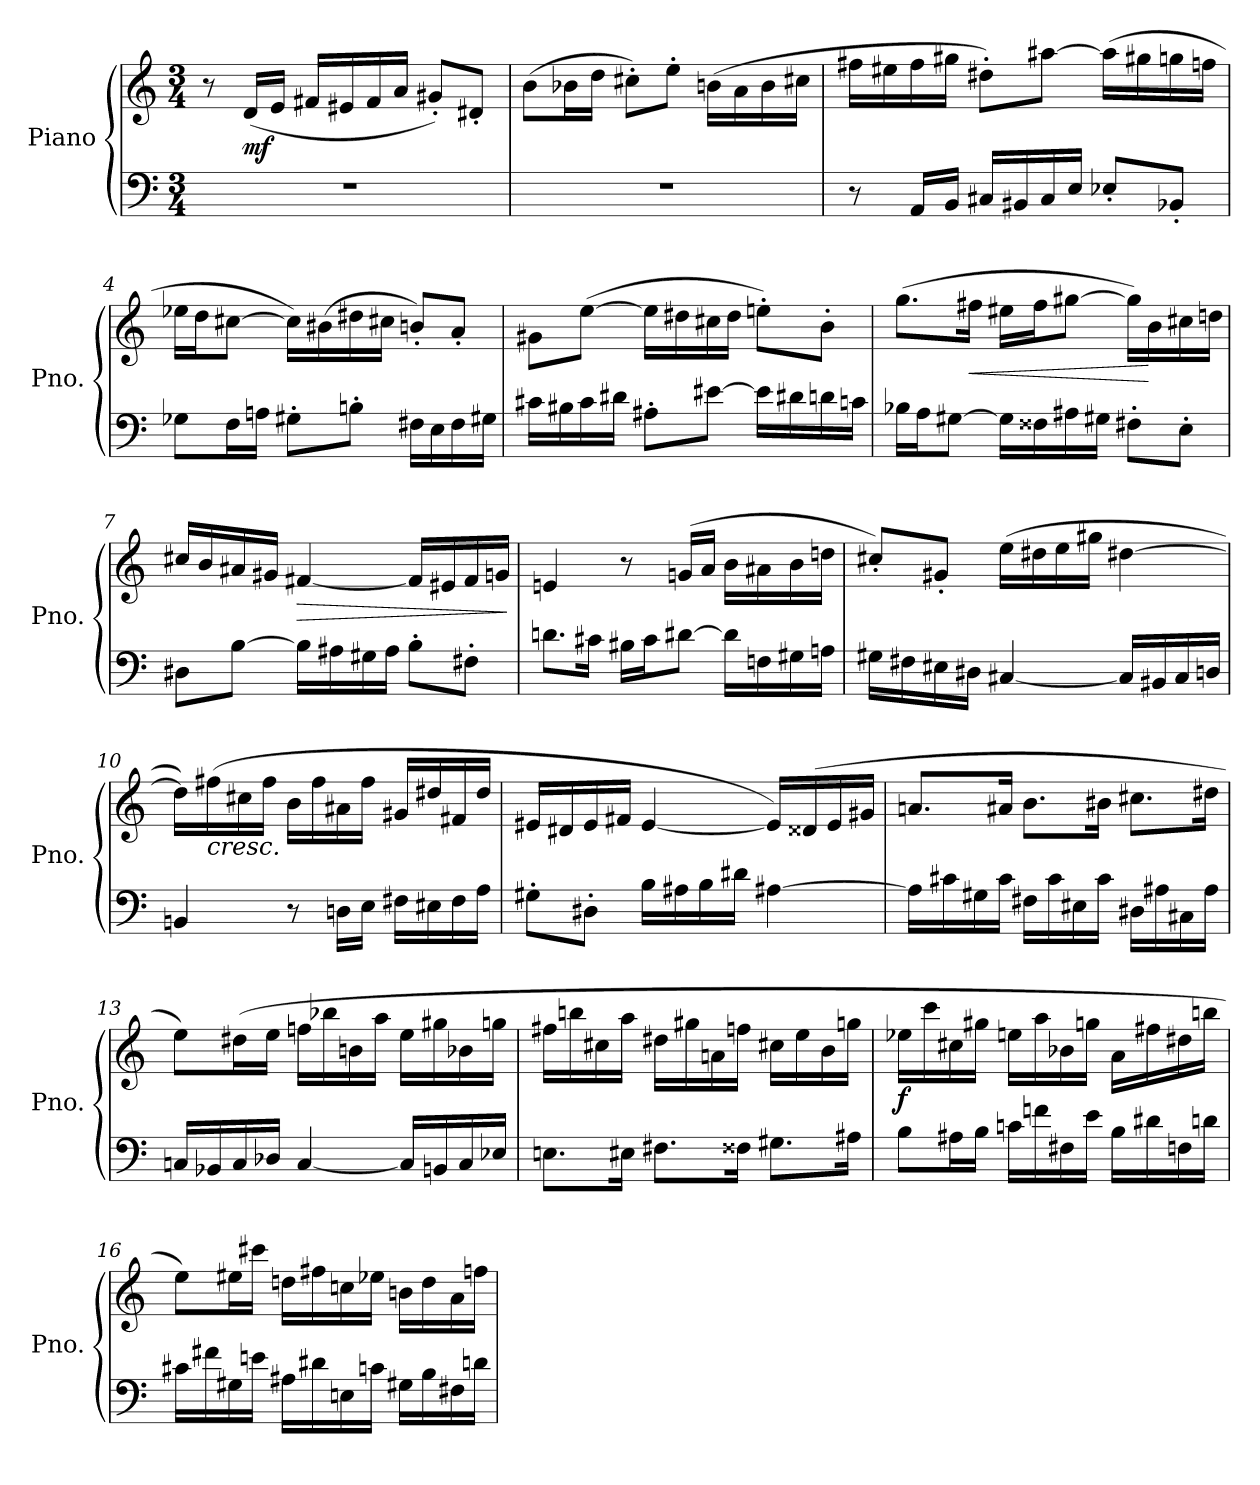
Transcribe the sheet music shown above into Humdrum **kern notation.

**kern	**kern	**dynam
*part1	*part1	*part1
*staff2	*staff1	*staff1/2
*I"Piano	*	*
*I'Pno.	*	*
*clefF4	*clefG2	*
*k[]	*k[]	*
*M3/4	*M3/4	*
*MM120	*MM120	*
=1	=1	=1
2.r	8r	.
!	!	!LO:DY:b
.	(<16d/LL	mf
.	16e/JJ	.
.	16f#X/LL	.
.	16e#X/	.
.	16f#/	.
.	16a/JJ	.
.	8g#X'/L)	.
.	8d#X'/J	.
=2	=2	=2
2.r	(>8b\L	.
.	16b-X\L	.
.	16dd\JJ	.
.	8cc#X'\L)	.
.	8ee'\J	.
.	(>16bn\LL	.
.	16a\	.
.	16b\	.
.	16cc#X\JJ	.
=3	=3	=3
8r	16ff#X\LL	.
.	16ee#X\	.
16AA/LL	16ff#\	.
16BB/JJ	16gg#X\JJ	.
16C#X/LL	8dd#X'\L)	.
16BB#X/	.	.
16C#/	[8aa#X\J	.
16E/JJ	.	.
8E-X'/L	(>16aa#\LL]	.
.	16gg#X\	.
8BB-X'/J	16ggn\	.
.	16ffn\JJ	.
!!LO:LB:g=z
=4	=4	=4
8G-X\L	16ee-X\LL	.
.	16dd\J	.
16F\L	[8cc#X\J	.
16An\JJ	.	.
8G#X'\L	16cc#\LL])	.
.	(>16b#X\	.
8Bn'\J	16dd#X\	.
.	16cc#X\JJ	.
16F#X\LL	8bn'/L)	.
16E\	.	.
16F#\	8a'/J	.
16G#X\JJ	.	.
=5	=5	=5
16c#X\LL	8g#X\L	.
16B#X\	.	.
16c#\	(>[8ee\J	.
16d#X\JJ	.	.
8A#X'\L	16ee\LL]	.
.	16dd#X\	.
[8e#X\J	16cc#X\	.
.	16dd#\JJ	.
16e#\LL]	8een'\L)	.
16d#X\	.	.
16dn\	8b'\J	.
16cn\JJ	.	.
!!LO:LB:g=z
=6	=6	=6
16B-X\LL	(>8.gg\L	.
16A\J	.	.
[8G#X\J	.	.
!	!	!LO:HP:b
.	16ff#X\Jk	<
16G#\LL]	16ee#X\LL	.
16F##X\	16ff#\J	.
16A#X\	[8gg#X\J	.
16G#X\JJ	.	.
8F#X'\L	16gg#\LL])	.
.	16b\	[
8E'\J	16cc#X\	.
.	16ddn\JJ	.
=7	=7	=7
8D#X\L	16cc#X/LL	.
.	16b/	.
[8B\J	16a#X/	.
.	16g#X/JJ	.
!	!	!LO:HP:b
16B\LL]	[4f#X/	>
16A#X\	.	.
16G#X\	.	.
16A#\JJ	.	.
8B'\L	16f#/LL]	.
.	16e#X/	.
8F#X'\J	16f#/	.
.	16gn/JJ	.
.	.	]
!!LO:LB:g=z
=8	=8	=8
8.dn\L	4en/	.
16c#X\Jk	.	.
16B#X\LL	8r	.
16c#\J	.	.
[8d#X\J	(>16gn/LL	.
.	16a/JJ	.
16d#\LL]	16b\LL	.
16Fn\	16a#X\	.
16G#X\	16b\	.
16An\JJ	16ddn\JJ	.
=9	=9	=9
16G#X\LL	8cc#X'/L)	.
16F#X\	.	.
16E#X\	8g#X'/J	.
16D#X\JJ	.	.
[4C#X/	(>16ee\LL	.
.	16dd#X\	.
.	16ee\	.
.	16gg#X\JJ	.
16C#/LL]	[4dd#X\	.
16BB#X/	.	.
16C#/	.	.
16Dn/JJ	.	.
!!LO:LB:g=z
=10	=10	=10
4BBn/	16dd#\LL])	.
!	!LO:TX:b:i:t=cresc.	!
.	(>16ff#X\	.
.	16cc#X\	.
.	16ff#\JJ	.
8r	16b\LL	.
.	16ff#\	.
16Dn\LL	16a#X\	.
16E\JJ	16ff#\JJ	.
16F#X\LL	16g#X/LL	.
16E#X\	16dd#X/	.
16F#\	16f#X/	.
16A\JJ	16dd#/JJ	.
=11	=11	=11
8G#X'\L	16e#X/LL	.
.	16d#X/	.
8D#X'\J	16e#/	.
.	16f#X/JJ	.
16B\LL	[4e#/	.
16A#X\	.	.
16B\	.	.
16d#X\JJ	.	.
[4A#X\	16e#/LL])	.
.	(>16d##X/	.
.	16e#/	.
.	16g#X/JJ	.
!!LO:LB:g=z
=12	=12	=12
16A#\LL]	8.an/L	.
16c#X\	.	.
16G#X\	.	.
16c#\JJ	16a#X/Jk	.
16F#X\LL	8.b\L	.
16c#\	.	.
16E#X\	.	.
16c#\JJ	16b#X\Jk	.
16D#X\LL	8.cc#X\L	.
16A#X\	.	.
16C#X\	.	.
16A#\JJ	16dd#X\Jk	.
=13	=13	=13
16Cn/LL	8ee\L)	.
16BB-X/	.	.
16C/	(>16dd#X\L	.
16D-X/JJ	16ee\JJ	.
[4C/	16ffn\LL	.
.	16bb-X\	.
.	16bn\	.
.	16aa\JJ	.
16C/LL]	16ee\LL	.
16BBn/	16gg#X\	.
16C/	16b-X\	.
16E-X/JJ	16ggn\JJ	.
!!LO:PB:g=z
=14	=14	=14
8.En\L	16ff#X\LL	.
.	16bbn\	.
.	16cc#X\	.
16E#X\Jk	16aa\JJ	.
8.F#X\L	16dd#X\LL	.
.	16gg#X\	.
.	16an\	.
16F##X\Jk	16ffn\JJ	.
8.G#X\L	16cc#X\LL	.
.	16ee\	.
.	16b\	.
16A#X\Jk	16ggn\JJ	.
=15	=15	=15
!	!	!LO:DY:b
8B\L	16ee-X\LL	f
.	16ccc\	.
16A#X\L	16cc#X\	.
16B\JJ	16gg#X\JJ	.
16cn\LL	16een\LL	.
16fn\	16aa\	.
16F#X\	16b-X\	.
16e\JJ	16ggn\JJ	.
16B\LL	16a\LL	.
16d#X\	16ff#X\	.
16Fn\	16dd#X\	.
16dn\JJ	16bbn\JJ	.
!!LO:LB:g=z
=16	=16	=16
16c#X\LL	8ee\L)	.
16f#X\	.	.
16G#X\	16ee#X\L	.
16en\JJ	16ccc#X\JJ	.
16A#X\LL	16ddn\LL	.
16d#X\	16ff#X\	.
16En\	16ccn\	.
16cn\JJ	16ee-X\JJ	.
16G#X\LL	16bn\LL	.
16B\	16dd\	.
16F#X\	16a\	.
16dn\JJ	16ffn\JJ	.
=	=	=
*-	*-	*-
